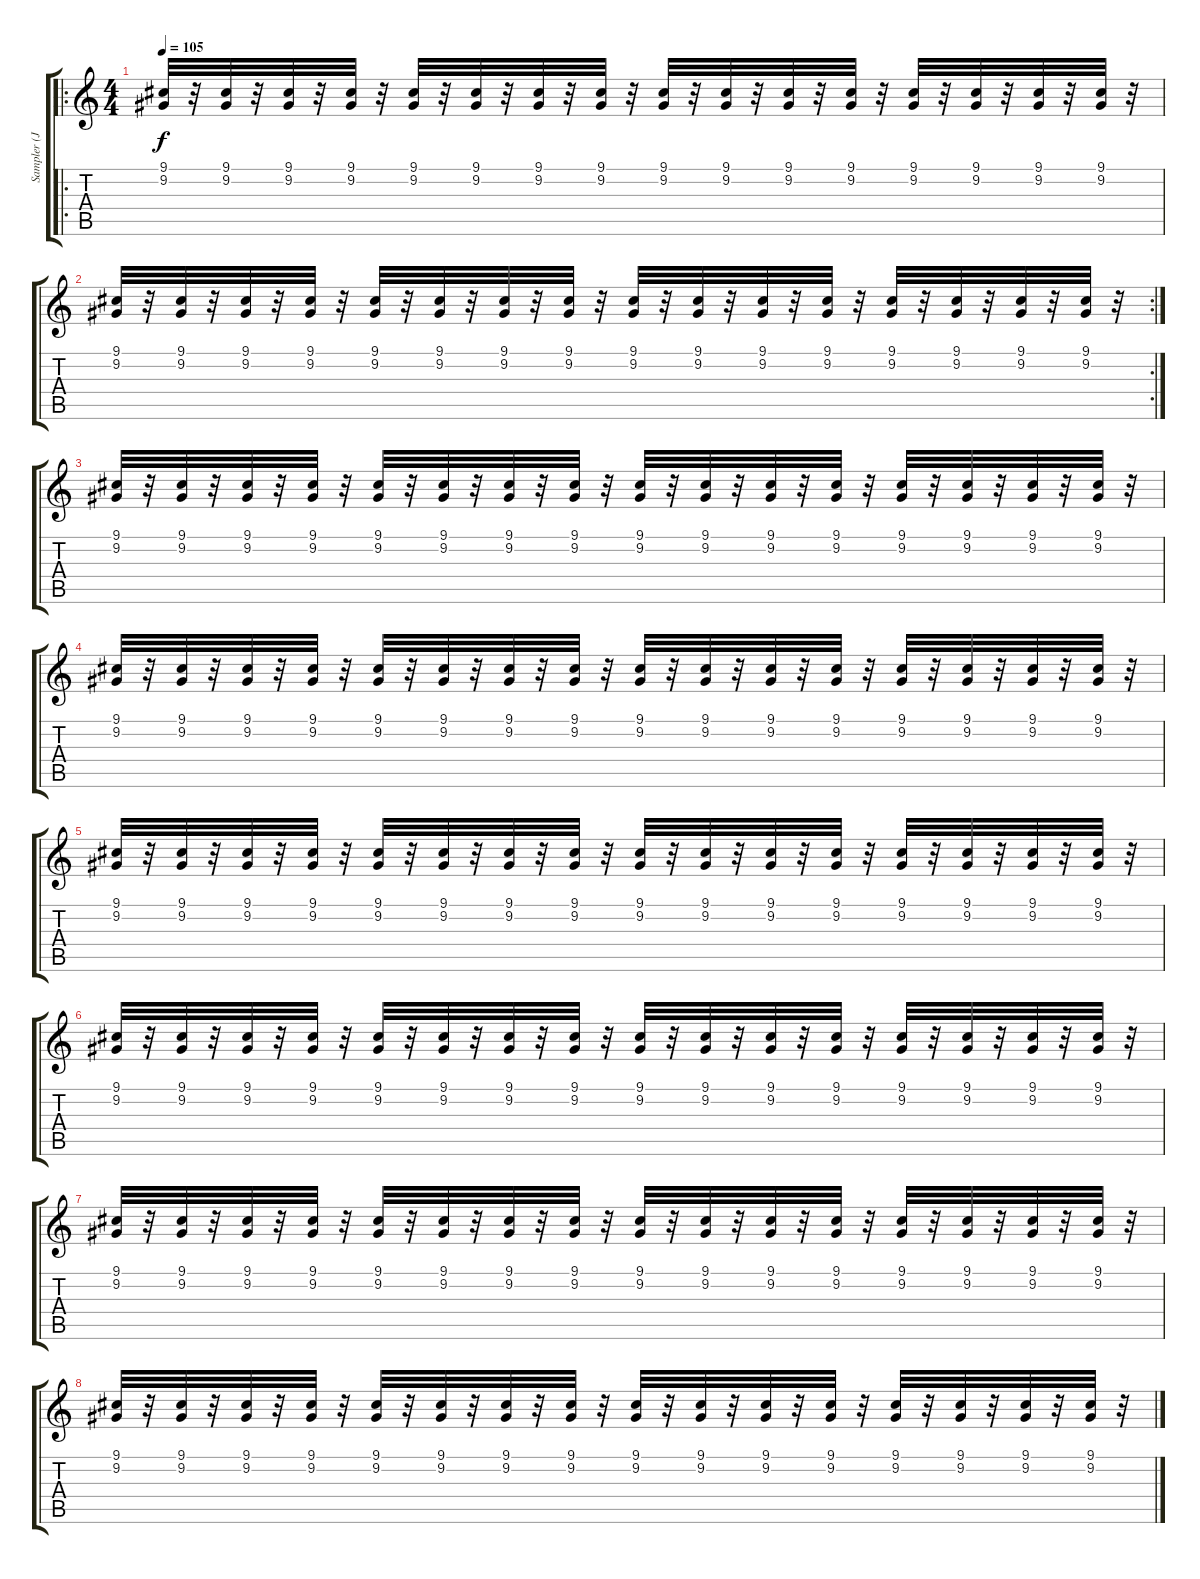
\track ("Sampler (Joseph Hahn)" "Sampler (J") {instrument whistle}
\staff {score tabs}
\tuning (E4 B3 G3 D3 A2 E2) {hide}
\ro
\ts (4 4)
\tempo 105
\clef g2
\ks c
(9.1 9.2).32{dy f volume 5 instrument agogo} r.32 (9.1 9.2).32 r.32 (9.1 9.2).32 r.32 (9.1 9.2).32 r.32 (9.1 9.2).32 r.32 (9.1 9.2).32 r.32 (9.1 9.2).32 r.32 (9.1 9.2).32 r.32 (9.1 9.2).32 r.32 (9.1 9.2).32 r.32 (9.1 9.2).32 r.32 (9.1 9.2).32 r.32 (9.1 9.2).32 r.32 (9.1 9.2).32 r.32 (9.1 9.2).32 r.32 (9.1 9.2).32 r.32 |
\rc 2
(9.1 9.2).32{volume 5 instrument agogo} r.32 (9.1 9.2).32 r.32 (9.1 9.2).32 r.32 (9.1 9.2).32 r.32 (9.1 9.2).32 r.32 (9.1 9.2).32 r.32 (9.1 9.2).32 r.32 (9.1 9.2).32 r.32 (9.1 9.2).32 r.32 (9.1 9.2).32 r.32 (9.1 9.2).32 r.32 (9.1 9.2).32 r.32 (9.1 9.2).32 r.32 (9.1 9.2).32 r.32 (9.1 9.2).32 r.32 (9.1 9.2).32 r.32 |
(9.1 9.2).32{volume 5 instrument agogo} r.32 (9.1 9.2).32 r.32 (9.1 9.2).32 r.32 (9.1 9.2).32 r.32 (9.1 9.2).32 r.32 (9.1 9.2).32 r.32 (9.1 9.2).32 r.32 (9.1 9.2).32 r.32 (9.1 9.2).32 r.32 (9.1 9.2).32 r.32 (9.1 9.2).32 r.32 (9.1 9.2).32 r.32 (9.1 9.2).32 r.32 (9.1 9.2).32 r.32 (9.1 9.2).32 r.32 (9.1 9.2).32 r.32 |
(9.1 9.2).32{volume 5 instrument agogo} r.32 (9.1 9.2).32 r.32 (9.1 9.2).32 r.32 (9.1 9.2).32 r.32 (9.1 9.2).32 r.32 (9.1 9.2).32 r.32 (9.1 9.2).32 r.32 (9.1 9.2).32 r.32 (9.1 9.2).32 r.32 (9.1 9.2).32 r.32 (9.1 9.2).32 r.32 (9.1 9.2).32 r.32 (9.1 9.2).32 r.32 (9.1 9.2).32 r.32 (9.1 9.2).32 r.32 (9.1 9.2).32 r.32 |
(9.1 9.2).32{volume 5 instrument agogo} r.32 (9.1 9.2).32 r.32 (9.1 9.2).32 r.32 (9.1 9.2).32 r.32 (9.1 9.2).32 r.32 (9.1 9.2).32 r.32 (9.1 9.2).32 r.32 (9.1 9.2).32 r.32 (9.1 9.2).32 r.32 (9.1 9.2).32 r.32 (9.1 9.2).32 r.32 (9.1 9.2).32 r.32 (9.1 9.2).32 r.32 (9.1 9.2).32 r.32 (9.1 9.2).32 r.32 (9.1 9.2).32 r.32 |
(9.1 9.2).32{volume 5 instrument agogo} r.32 (9.1 9.2).32 r.32 (9.1 9.2).32 r.32 (9.1 9.2).32 r.32 (9.1 9.2).32 r.32 (9.1 9.2).32 r.32 (9.1 9.2).32 r.32 (9.1 9.2).32 r.32 (9.1 9.2).32 r.32 (9.1 9.2).32 r.32 (9.1 9.2).32 r.32 (9.1 9.2).32 r.32 (9.1 9.2).32 r.32 (9.1 9.2).32 r.32 (9.1 9.2).32 r.32 (9.1 9.2).32 r.32 |
(9.1 9.2).32{volume 7 instrument agogo} r.32 (9.1 9.2).32 r.32 (9.1 9.2).32 r.32 (9.1 9.2).32 r.32 (9.1 9.2).32 r.32 (9.1 9.2).32 r.32 (9.1 9.2).32 r.32 (9.1 9.2).32 r.32 (9.1 9.2).32 r.32 (9.1 9.2).32 r.32 (9.1 9.2).32 r.32 (9.1 9.2).32 r.32 (9.1 9.2).32 r.32 (9.1 9.2).32 r.32 (9.1 9.2).32 r.32 (9.1 9.2).32 r.32 |
(9.1 9.2).32{volume 7 instrument agogo} r.32 (9.1 9.2).32 r.32 (9.1 9.2).32 r.32 (9.1 9.2).32 r.32 (9.1 9.2).32 r.32 (9.1 9.2).32 r.32 (9.1 9.2).32 r.32 (9.1 9.2).32 r.32 (9.1 9.2).32 r.32 (9.1 9.2).32 r.32 (9.1 9.2).32 r.32 (9.1 9.2).32 r.32 (9.1 9.2).32 r.32 (9.1 9.2).32 r.32 (9.1 9.2).32 r.32 (9.1 9.2).32 r.32
